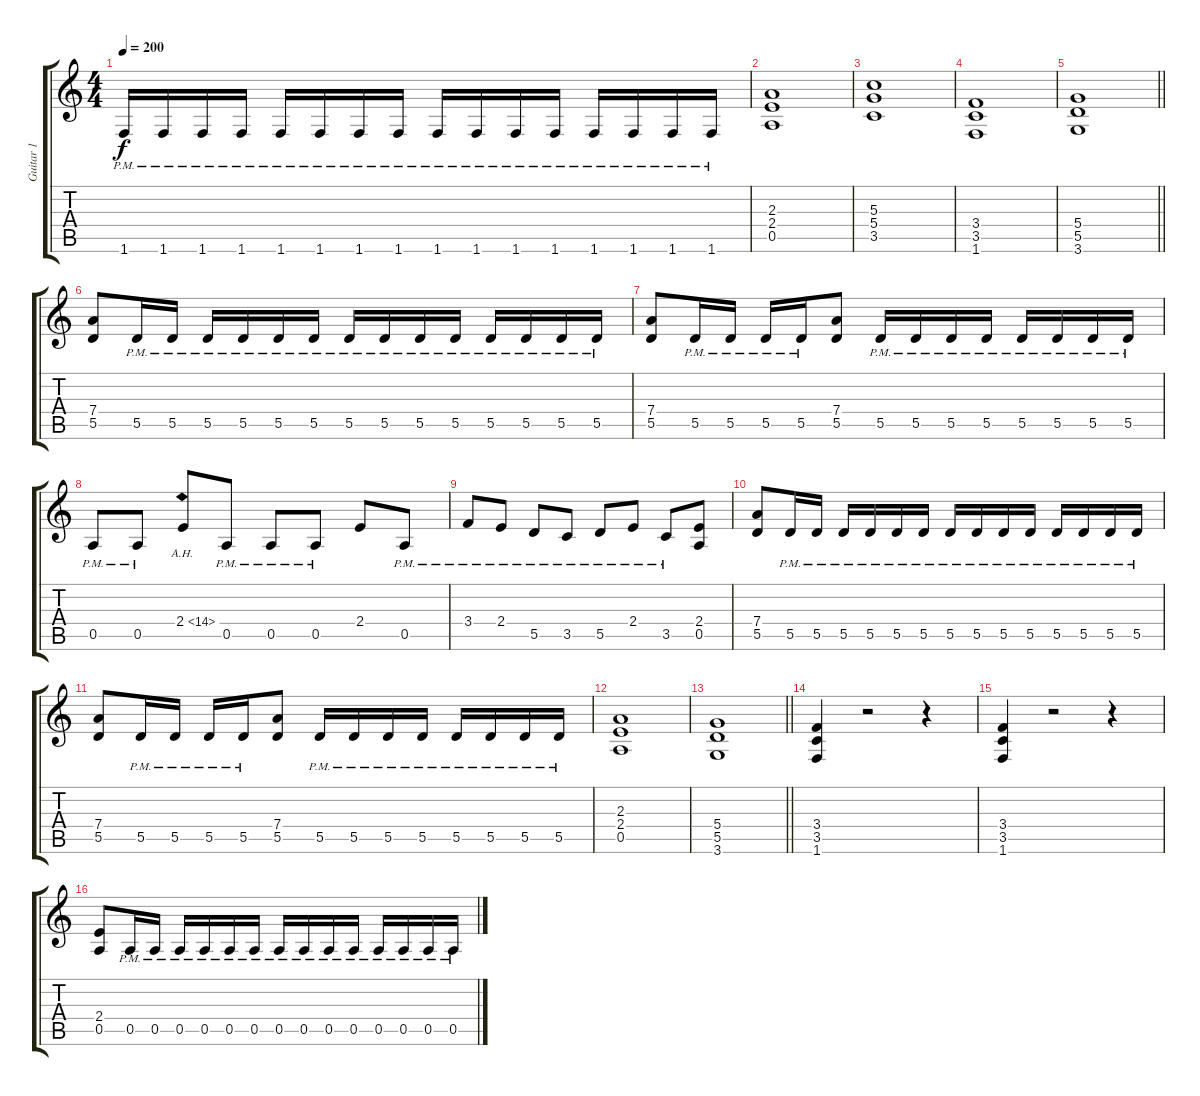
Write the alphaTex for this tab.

\track ("Guitar 1" "Guitar 1") {instrument distortionguitar}
\staff {score tabs}
\tuning (E4 B3 G3 D3 A2 E2) {hide}
\ts (4 4)
\tempo 200
\clef g2
\ks c
1.6{pm}.16{dy f} 1.6{pm}.16 1.6{pm}.16 1.6{pm}.16 1.6{pm}.16 1.6{pm}.16 1.6{pm}.16 1.6{pm}.16 1.6{pm}.16 1.6{pm}.16 1.6{pm}.16 1.6{pm}.16 1.6{pm}.16 1.6{pm}.16 1.6{pm}.16 1.6{pm}.16 |
(2.3 2.4 0.5).1 |
(5.3 5.4 3.5).1 |
(3.4 3.5 1.6).1 |
\barLineRight lightlight
(5.4 5.5 3.6).1 |
\section ("" "")
(7.4 5.5).8 5.5{pm}.16 5.5{pm}.16 5.5{pm}.16 5.5{pm}.16 5.5{pm}.16 5.5{pm}.16 5.5{pm}.16 5.5{pm}.16 5.5{pm}.16 5.5{pm}.16 5.5{pm}.16 5.5{pm}.16 5.5{pm}.16 5.5{pm}.16 |
(7.4 5.5).8 5.5{pm}.16 5.5{pm}.16 5.5{pm}.16 5.5{pm}.16 (7.4 5.5).8 5.5{pm}.16 5.5{pm}.16 5.5{pm}.16 5.5{pm}.16 5.5{pm}.16 5.5{pm}.16 5.5{pm}.16 5.5{pm}.16 |
0.5{pm}.8 0.5{pm}.8 2.4{ah 12}.8 0.5{pm}.8 0.5{pm}.8 0.5{pm}.8 2.4.8 0.5{pm}.8 |
3.4{pm}.8 2.4{pm}.8 5.5{pm}.8 3.5{pm}.8 5.5{pm}.8 2.4{pm}.8 3.5{pm}.8 (2.4 0.5).8 |
(7.4 5.5).8 5.5{pm}.16 5.5{pm}.16 5.5{pm}.16 5.5{pm}.16 5.5{pm}.16 5.5{pm}.16 5.5{pm}.16 5.5{pm}.16 5.5{pm}.16 5.5{pm}.16 5.5{pm}.16 5.5{pm}.16 5.5{pm}.16 5.5{pm}.16 |
(7.4 5.5).8 5.5{pm}.16 5.5{pm}.16 5.5{pm}.16 5.5{pm}.16 (7.4 5.5).8 5.5{pm}.16 5.5{pm}.16 5.5{pm}.16 5.5{pm}.16 5.5{pm}.16 5.5{pm}.16 5.5{pm}.16 5.5{pm}.16 |
(2.3 2.4 0.5).1 |
\barLineRight lightlight
(5.4 5.5 3.6).1 |
\section ("" "")
(3.4 3.5 1.6).4 r.2 r.4 |
(3.4 3.5 1.6).4 r.2 r.4 |
(2.4 0.5).8 0.5{pm}.16 0.5{pm}.16 0.5{pm}.16 0.5{pm}.16 0.5{pm}.16 0.5{pm}.16 0.5{pm}.16 0.5{pm}.16 0.5{pm}.16 0.5{pm}.16 0.5{pm}.16 0.5{pm}.16 0.5{pm}.16 0.5{pm}.16
